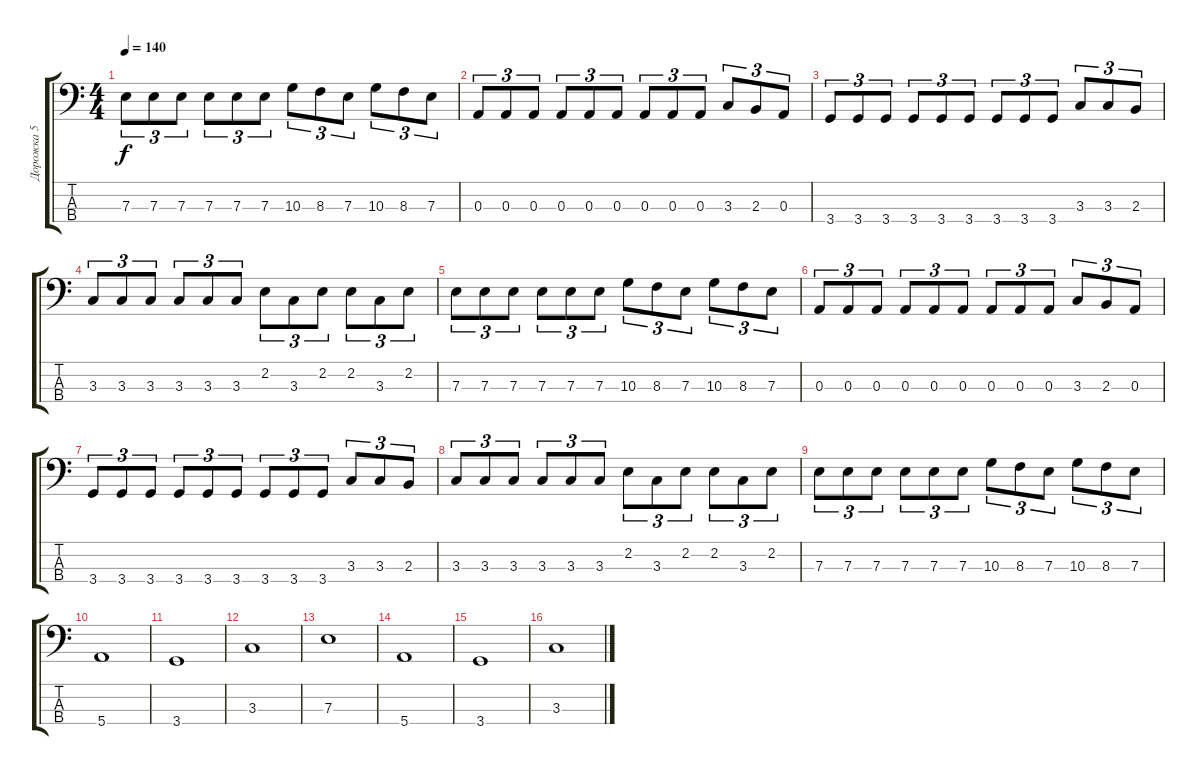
\track ("Дорожка 5" "Дорожка 5") {instrument electricbassfinger}
\staff {score tabs}
\tuning (G2 D2 A1 E1) {hide}
\ts (4 4)
\tempo 140
\clef f4
\ks c
7.3.8{tu (3 2) dy f} 7.3.8{tu (3 2)} 7.3.8{tu (3 2)} 7.3.8{tu (3 2)} 7.3.8{tu (3 2)} 7.3.8{tu (3 2)} 10.3.8{tu (3 2)} 8.3.8{tu (3 2)} 7.3.8{tu (3 2)} 10.3.8{tu (3 2)} 8.3.8{tu (3 2)} 7.3.8{tu (3 2)} |
0.3.8{tu (3 2)} 0.3.8{tu (3 2)} 0.3.8{tu (3 2)} 0.3.8{tu (3 2)} 0.3.8{tu (3 2)} 0.3.8{tu (3 2)} 0.3.8{tu (3 2)} 0.3.8{tu (3 2)} 0.3.8{tu (3 2)} 3.3.8{tu (3 2)} 2.3.8{tu (3 2)} 0.3.8{tu (3 2)} |
3.4.8{tu (3 2)} 3.4.8{tu (3 2)} 3.4.8{tu (3 2)} 3.4.8{tu (3 2)} 3.4.8{tu (3 2)} 3.4.8{tu (3 2)} 3.4.8{tu (3 2)} 3.4.8{tu (3 2)} 3.4.8{tu (3 2)} 3.3.8{tu (3 2)} 3.3.8{tu (3 2)} 2.3.8{tu (3 2)} |
3.3.8{tu (3 2)} 3.3.8{tu (3 2)} 3.3.8{tu (3 2)} 3.3.8{tu (3 2)} 3.3.8{tu (3 2)} 3.3.8{tu (3 2)} 2.2.8{tu (3 2)} 3.3.8{tu (3 2)} 2.2.8{tu (3 2)} 2.2.8{tu (3 2)} 3.3.8{tu (3 2)} 2.2.8{tu (3 2)} |
7.3.8{tu (3 2)} 7.3.8{tu (3 2)} 7.3.8{tu (3 2)} 7.3.8{tu (3 2)} 7.3.8{tu (3 2)} 7.3.8{tu (3 2)} 10.3.8{tu (3 2)} 8.3.8{tu (3 2)} 7.3.8{tu (3 2)} 10.3.8{tu (3 2)} 8.3.8{tu (3 2)} 7.3.8{tu (3 2)} |
0.3.8{tu (3 2)} 0.3.8{tu (3 2)} 0.3.8{tu (3 2)} 0.3.8{tu (3 2)} 0.3.8{tu (3 2)} 0.3.8{tu (3 2)} 0.3.8{tu (3 2)} 0.3.8{tu (3 2)} 0.3.8{tu (3 2)} 3.3.8{tu (3 2)} 2.3.8{tu (3 2)} 0.3.8{tu (3 2)} |
3.4.8{tu (3 2)} 3.4.8{tu (3 2)} 3.4.8{tu (3 2)} 3.4.8{tu (3 2)} 3.4.8{tu (3 2)} 3.4.8{tu (3 2)} 3.4.8{tu (3 2)} 3.4.8{tu (3 2)} 3.4.8{tu (3 2)} 3.3.8{tu (3 2)} 3.3.8{tu (3 2)} 2.3.8{tu (3 2)} |
3.3.8{tu (3 2)} 3.3.8{tu (3 2)} 3.3.8{tu (3 2)} 3.3.8{tu (3 2)} 3.3.8{tu (3 2)} 3.3.8{tu (3 2)} 2.2.8{tu (3 2)} 3.3.8{tu (3 2)} 2.2.8{tu (3 2)} 2.2.8{tu (3 2)} 3.3.8{tu (3 2)} 2.2.8{tu (3 2)} |
7.3.8{tu (3 2)} 7.3.8{tu (3 2)} 7.3.8{tu (3 2)} 7.3.8{tu (3 2)} 7.3.8{tu (3 2)} 7.3.8{tu (3 2)} 10.3.8{tu (3 2)} 8.3.8{tu (3 2)} 7.3.8{tu (3 2)} 10.3.8{tu (3 2)} 8.3.8{tu (3 2)} 7.3.8{tu (3 2)} |
5.4.1 |
3.4.1 |
3.3.1 |
7.3.1 |
5.4.1 |
3.4.1 |
3.3.1
